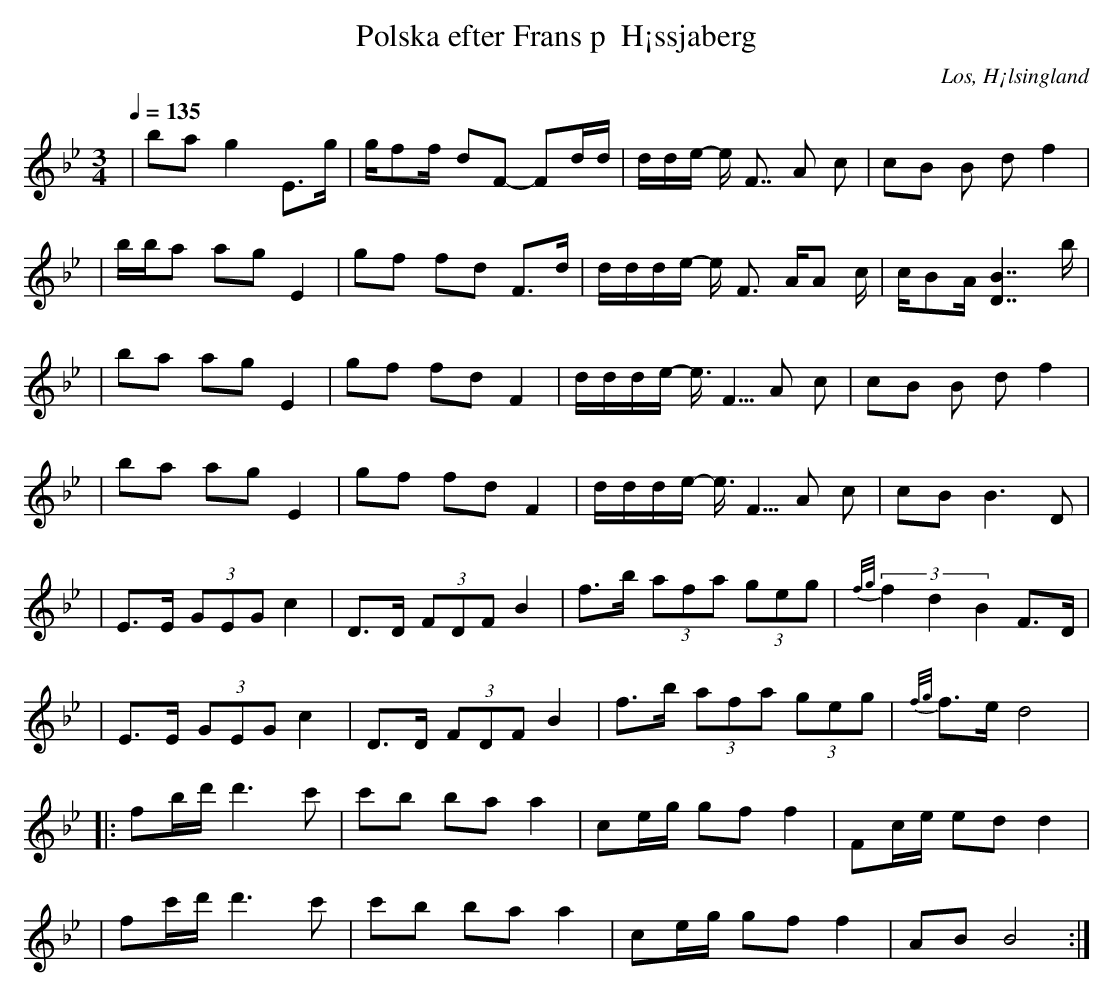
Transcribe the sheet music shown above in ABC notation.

X:1
T:Polska efter Frans p  H¡ssjaberg
O:Los, H¡lsingland
Q:1/4=135
M:3/4
K:Bb
|ba g2 E>g |g/ff/- d4/3F2/3- F2/2d/d/|d/d/e/- e2/4 F7/4 A5/3 c2/3 |c2/3B2/3 B4/3 d4/3 f2|
|b/b/a ag E2|gf fd F>d|d/d/d/e/- e/ F3/2 A/A c1/2 |c/BA/ [D B]7/2 b/|
|ba ag E2|gf fd F2|d/d/d/e/- e3/4 F5/4 A4/3 c2/3 |c2/3B2/3 B4/3 d4/3 f2|
|ba ag E2|gf fd F2|d/d/d/e/- e3/4 F5/4 A4/3 c2/3 |cB B3 D|
|E>E (3GEG c2|D>D (3FDF B2|f>b (3afa (3geg|{f/g/}(3f2d2B2 F>D|
|E>E (3GEG c2|D>D (3FDF B2|f>b (3afa (3geg|{f/g/}f>e d4|
|:fb/d'/ d'3 c'|c'b ba a2|ce/g/ gf f2| Fc/e/ ed d2|
|fc'/d'/ d'3 c'|c'b ba a2|ce/g/ gf f2| AB B4:|
